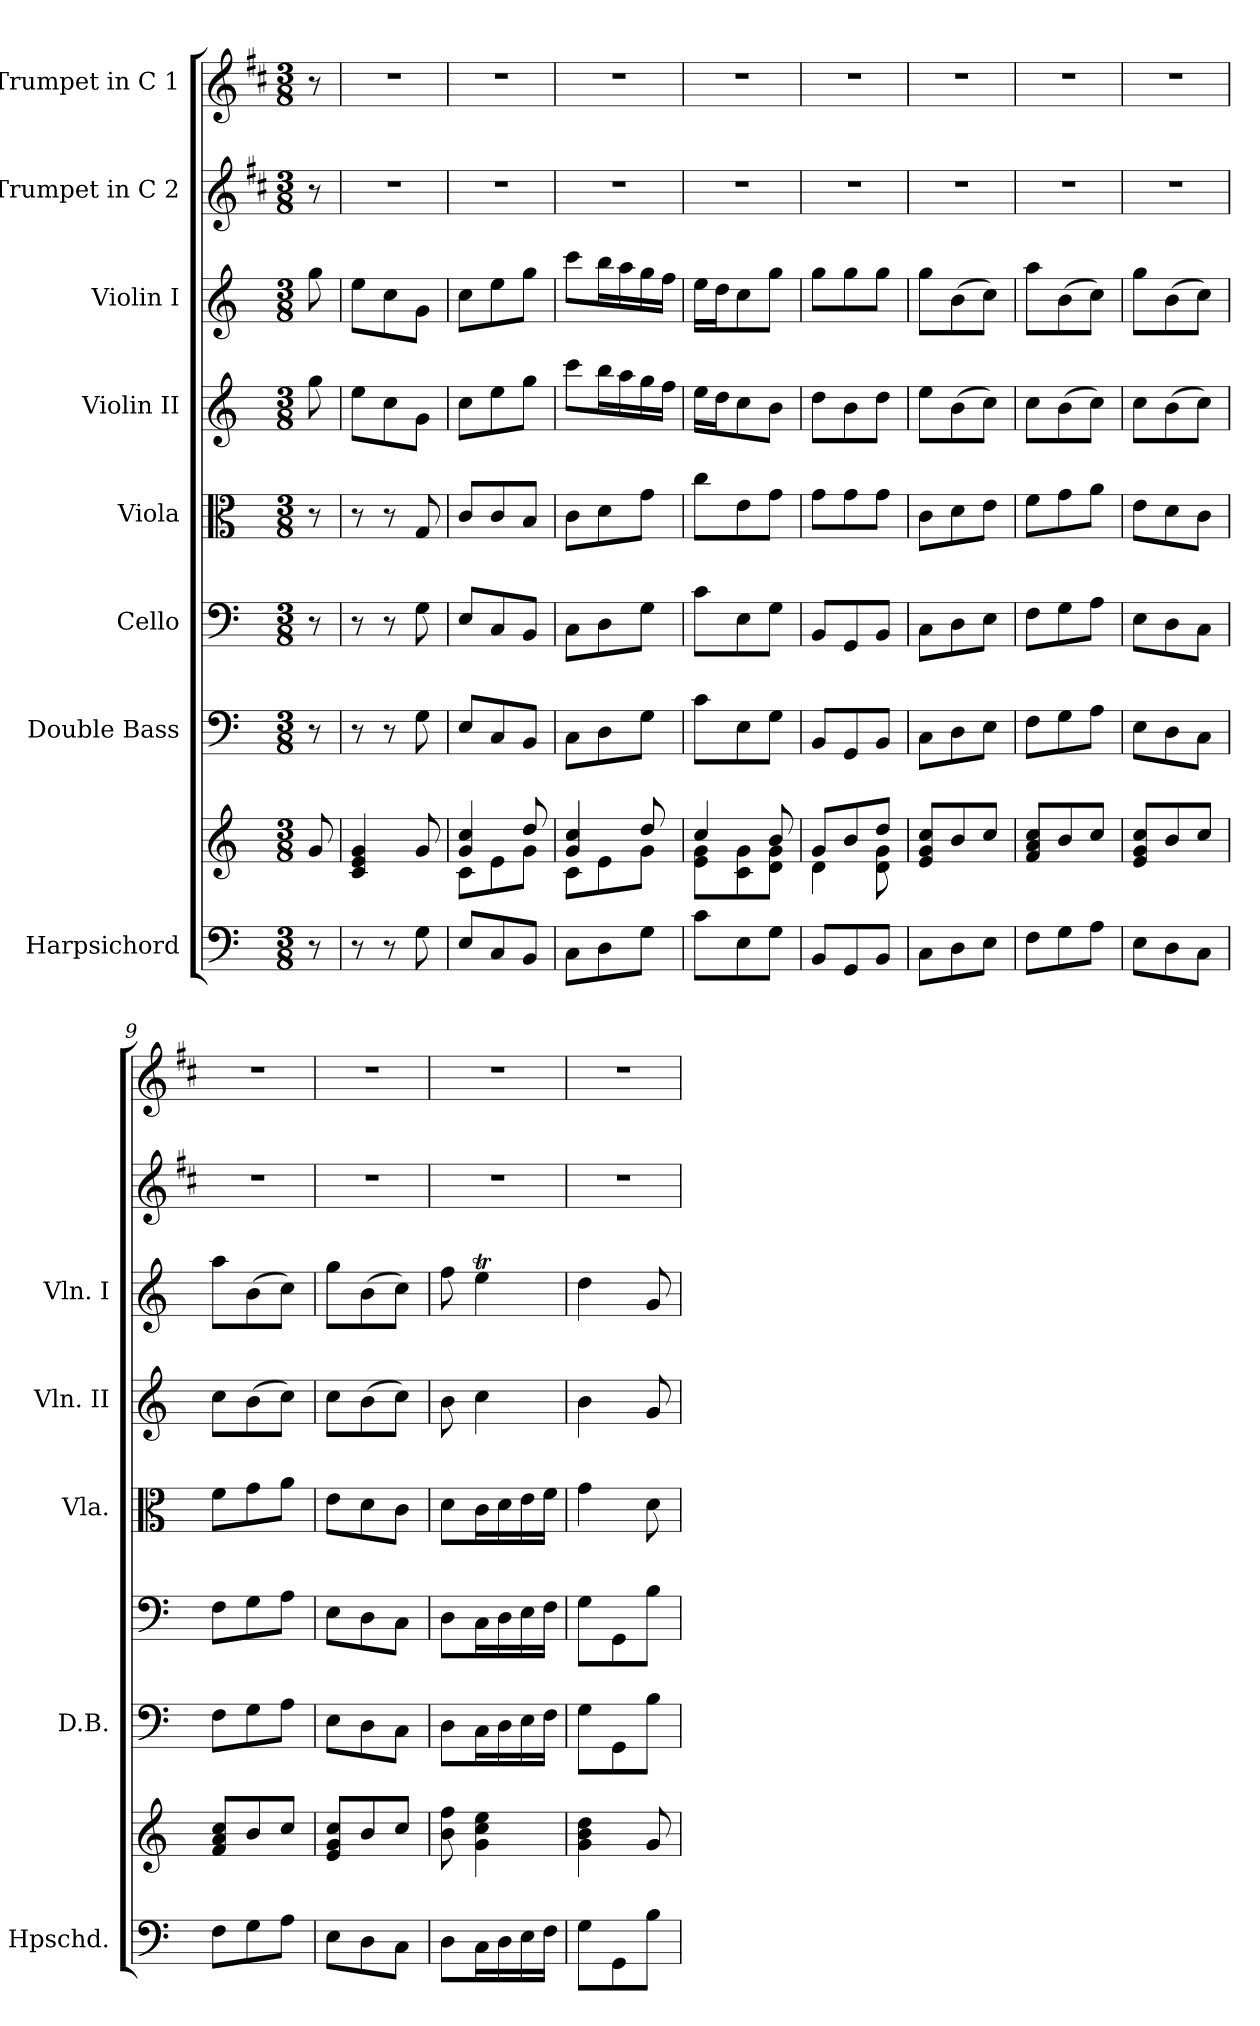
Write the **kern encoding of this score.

**kern	**kern	**kern	**kern	**kern	**kern	**kern	**kern	**kern
*part8	*part8	*part7	*part6	*part5	*part4	*part3	*part2	*part1
*staff9	*staff8	*staff7	*staff6	*staff5	*staff4	*staff3	*staff2	*staff1
*I"Harpsichord	*	*I"Double Bass	*I"Cello	*I"Viola	*I"Violin II	*I"Violin I	*I"Trumpet in C 2	*I"Trumpet in C 1
*I'Hpschd.	*	*I'D.B.	*	*I'Vla.	*I'Vln. II	*I'Vln. I	*	*
*clefF4	*clefG2	*clefF4	*clefF4	*clefC3	*clefG2	*clefG2	*clefG2	*clefG2
*	*	*ITrd7c12	*	*	*	*	*ITrd1c2	*ITrd1c2
*k[]	*k[]	*k[]	*k[]	*k[]	*k[]	*k[]	*k[]	*k[]
*M3/8	*M3/8	*M3/8	*M3/8	*M3/8	*M3/8	*M3/8	*M3/8	*M3/8
*MM98	*MM98	*MM98	*MM98	*MM98	*MM98	*MM98	*MM98	*MM98
=	=	=	=	=	=	=	=	=
8r	8g/	8r	8r	8r	8gg\	8gg\	8r	8r
=1	=1	=1	=1	=1	=1	=1	=1	=1
8r	4c/ 4e/ 4g/	8r	8r	8r	8ee\L	8ee\L	4.r	4.r
8r	.	8r	8r	8r	8cc\	8cc\	.	.
8G\	8g/	8GG\	8G\	8G/	8g\J	8g\J	.	.
=2	=2	=2	=2	=2	=2	=2	=2	=2
*	*^	*	*	*	*	*	*	*
8E/L	4g/ 4cc/	8c\L	8EE/L	8E/L	8c/L	8cc\L	8cc\L	4.r	4.r
8C/	.	8e\	8CC/	8C/	8c/	8ee\	8ee\	.	.
8BB/J	8dd/	8g\J	8BBB/J	8BB/J	8B/J	8gg\J	8gg\J	.	.
=3	=3	=3	=3	=3	=3	=3	=3	=3	=3
8C\L	4g/ 4cc/	8c\L	8CC\L	8C\L	8c\L	8ccc\L	8ccc\L	4.r	4.r
8D\	.	8e\	8DD\	8D\	8d\	16bb\L	16bb\L	.	.
.	.	.	.	.	.	16aa\	16aa\	.	.
8G\J	8dd/	8g\J	8GG\J	8G\J	8g\J	16gg\	16gg\	.	.
.	.	.	.	.	.	16ff\JJ	16ff\JJ	.	.
=4	=4	=4	=4	=4	=4	=4	=4	=4	=4
8c\L	4cc/	8e\ 8g\L	8C\L	8c\L	8cc\L	16ee\LL	16ee\LL	4.r	4.r
.	.	.	.	.	.	16dd\J	16dd\J	.	.
8E\	.	8c\ 8g\	8EE\	8E\	8e\	8cc\	8cc\	.	.
8G\J	8b/	8d\ 8g\J	8GG\J	8G\J	8g\J	8b\J	8gg\J	.	.
=5	=5	=5	=5	=5	=5	=5	=5	=5	=5
8BB/L	8g/L	4d\	8BBB/L	8BB/L	8g\L	8dd\L	8gg\L	4.r	4.r
8GG/	8b/	.	8GGG/	8GG/	8g\	8b\	8gg\	.	.
8BB/J	8dd/J	8d\ 8g\	8BBB/J	8BB/J	8g\J	8dd\J	8gg\J	.	.
*	*v	*v	*	*	*	*	*	*	*
=6	=6	=6	=6	=6	=6	=6	=6	=6
8C\L	8e/ 8g/ 8cc/L	8CC\L	8C\L	8c\L	8ee\L	8gg\L	4.r	4.r
8D\	8b/	8DD\	8D\	8d\	(>8b\	(>8b\	.	.
8E\J	8cc/J	8EE\J	8E\J	8e\J	8cc\J)	8cc\J)	.	.
!!LO:PB:g=z
=7	=7	=7	=7	=7	=7	=7	=7	=7
8F\L	8f/ 8a/ 8cc/L	8FF\L	8F\L	8f\L	8cc\L	8aa\L	4.r	4.r
8G\	8b/	8GG\	8G\	8g\	(>8b\	(>8b\	.	.
8A\J	8cc/J	8AA\J	8A\J	8a\J	8cc\J)	8cc\J)	.	.
=8	=8	=8	=8	=8	=8	=8	=8	=8
8E\L	8e/ 8g/ 8cc/L	8EE\L	8E\L	8e\L	8cc\L	8gg\L	4.r	4.r
8D\	8b/	8DD\	8D\	8d\	(>8b\	(>8b\	.	.
8C\J	8cc/J	8CC\J	8C\J	8c\J	8cc\J)	8cc\J)	.	.
=9	=9	=9	=9	=9	=9	=9	=9	=9
8F\L	8f/ 8a/ 8cc/L	8FF\L	8F\L	8f\L	8cc\L	8aa\L	4.r	4.r
8G\	8b/	8GG\	8G\	8g\	(>8b\	(>8b\	.	.
8A\J	8cc/J	8AA\J	8A\J	8a\J	8cc\J)	8cc\J)	.	.
!!LO:PB:g=z
=10	=10	=10	=10	=10	=10	=10	=10	=10
8E\L	8e/ 8g/ 8cc/L	8EE\L	8E\L	8e\L	8cc\L	8gg\L	4.r	4.r
8D\	8b/	8DD\	8D\	8d\	(>8b\	(>8b\	.	.
8C\J	8cc/J	8CC\J	8C\J	8c\J	8cc\J)	8cc\J)	.	.
=11	=11	=11	=11	=11	=11	=11	=11	=11
8D\L	8b\ 8ff\	8DD\L	8D\L	8d\L	8b\	8ff\	4.r	4.r
16C\L	4g\ 4cc\ 4ee\	16CC\L	16C\L	16c\L	4cc\	4eet\	.	.
16D\	.	16DD\	16D\	16d\	.	.	.	.
16E\	.	16EE\	16E\	16e\	.	.	.	.
16F\JJ	.	16FF\JJ	16F\JJ	16f\JJ	.	.	.	.
=12	=12	=12	=12	=12	=12	=12	=12	=12
8G\L	4g\ 4b\ 4dd\	8GG\L	8G\L	4g\	4b\	4dd\	4.r	4.r
8GG\	.	8GGG\	8GG\	.	.	.	.	.
8B\J	8g/	8BB\J	8B\J	8d\	8g/	8g/	.	.
=	=	=	=	=	=	=	=	=
*-	*-	*-	*-	*-	*-	*-	*-	*-
